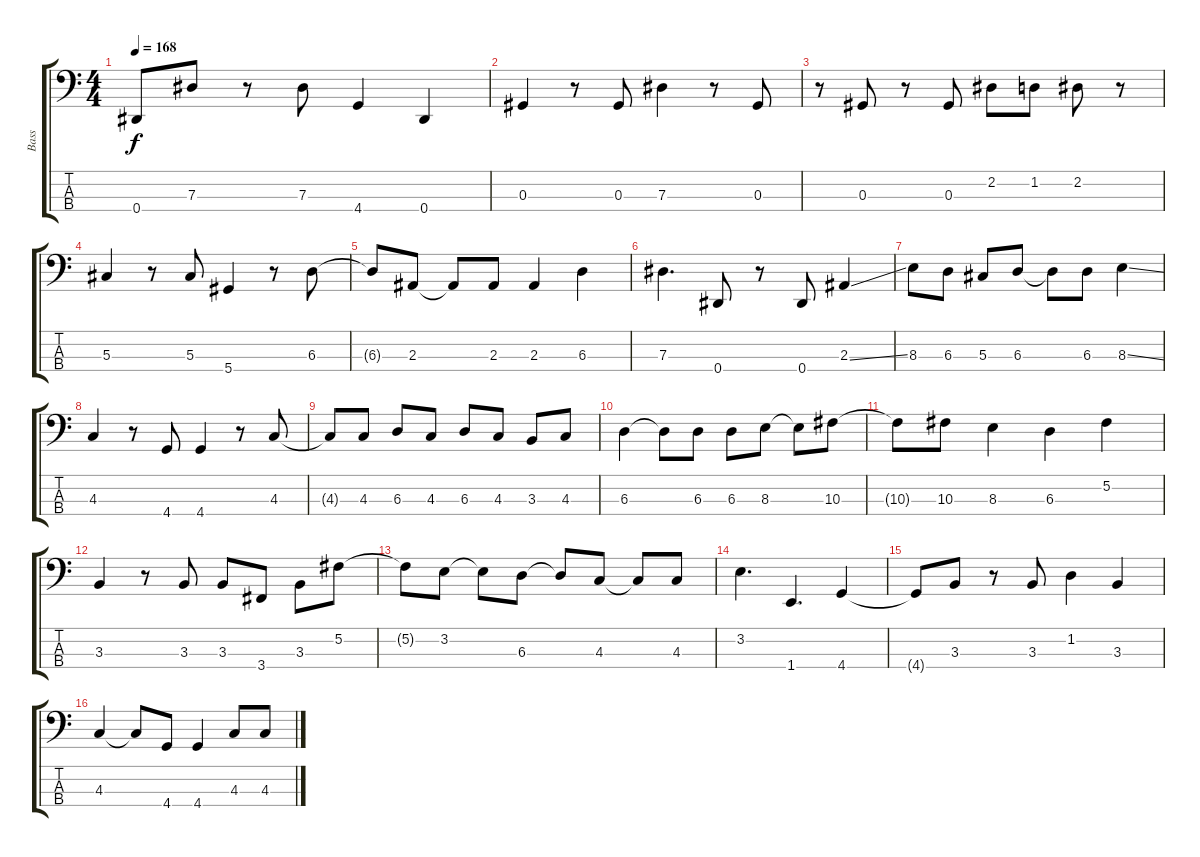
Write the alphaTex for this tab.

\track ("Bass" "Bass") {instrument electricbassfinger}
\staff {score tabs}
\tuning (Gb2 Db2 Ab1 Eb1) {hide}
\ts (4 4)
\tempo 168
\clef f4
\ks c
0.4{t}.8{dy f} 7.3.8 r.8 7.3.8 4.4.4 0.4.4 |
0.3.4 r.8 0.3.8 7.3.4 r.8 0.3.8 |
r.8 0.3.8 r.8 0.3.8 2.2.8 1.2.8 2.2.8 r.8 |
5.3.4 r.8 5.3.8 5.4.4 r.8 6.3.8 |
6.3{t}.8 2.3.8 2.3{t}.8 2.3.8 2.3.4 6.3.4 |
7.3.4{d} 0.4.8 r.8 0.4.8 2.3{ss}.4 |
8.3.8 6.3.8 5.3.8 6.3.8 6.3{t}.8 6.3.8 8.3{ss}.4 |
4.3.4 r.8 4.4.8 4.4.4 r.8 4.3.8 |
4.3{t}.8 4.3.8 6.3.8 4.3.8 6.3.8 4.3.8 3.3.8 4.3.8 |
6.3.4 6.3{t}.8 6.3.8 6.3.8 8.3.8 8.3{t}.8 10.3.8 |
10.3{t}.8 10.3.8 8.3.4 6.3.4 5.2.4 |
3.3.4 r.8 3.3.8 3.3.8 3.4.8 3.3.8 5.2.8 |
5.2{t}.8 3.2.8 3.2{t}.8 6.3.8 6.3{t}.8 4.3.8 4.3{t}.8 4.3.8 |
3.2.4{d} 1.4.4{d} 4.4.4 |
4.4{t}.8 3.3.8 r.8 3.3.8 1.2.4 3.3.4 |
4.3.4 4.3{t}.8 4.4.8 4.4.4 4.3.8 4.3.8
